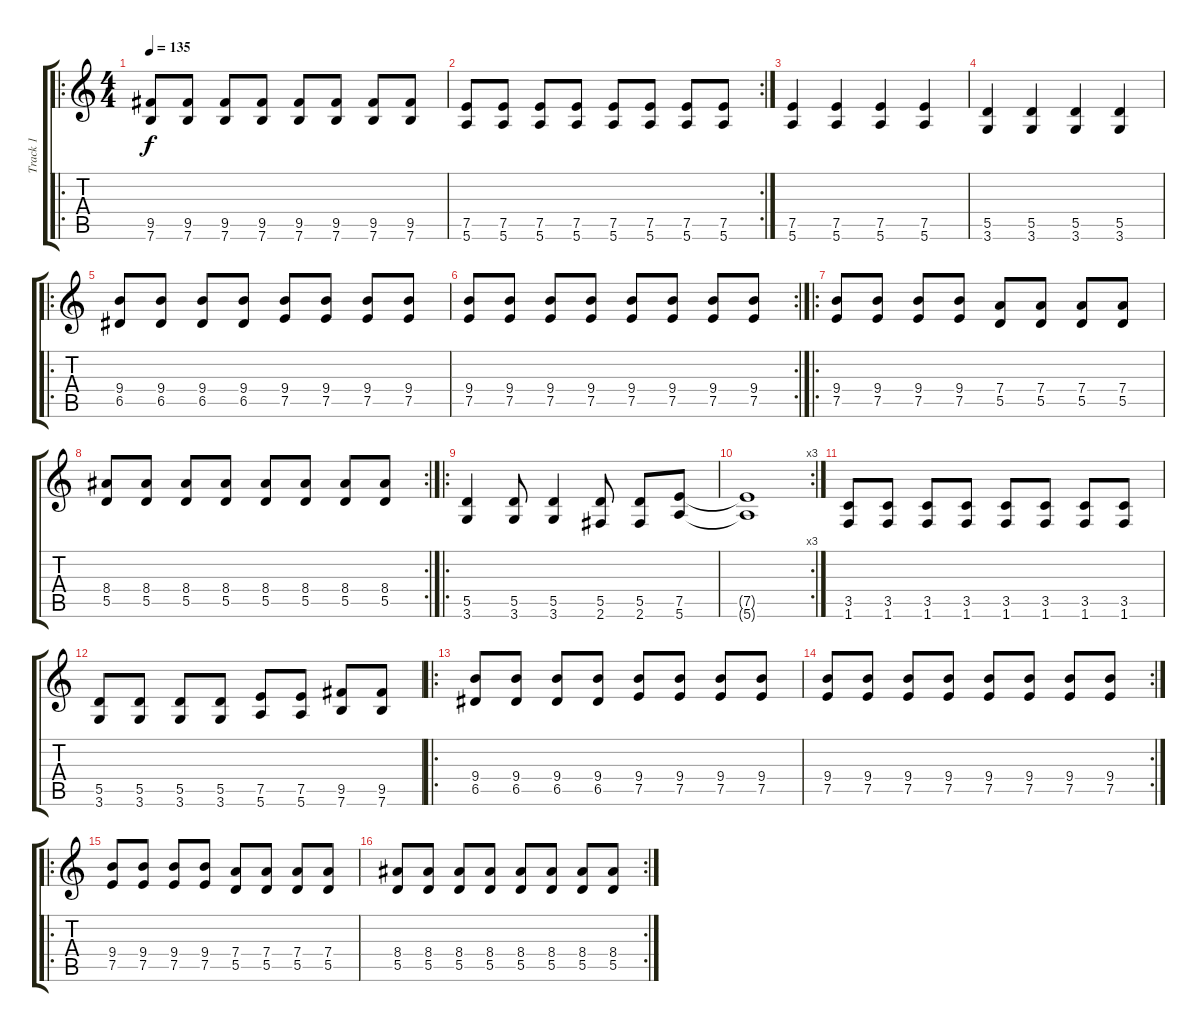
\track ("Track 1" "Track 1") {instrument distortionguitar}
\staff {score tabs}
\tuning (E4 B3 G3 D3 A2 E2) {hide}
\ro
\ts (4 4)
\tempo 135
\clef g2
\ks c
(9.5 7.6).8{dy f} (9.5 7.6).8 (9.5 7.6).8 (9.5 7.6).8 (9.5 7.6).8 (9.5 7.6).8 (9.5 7.6).8 (9.5 7.6).8 |
\rc 2
(7.5 5.6).8 (7.5 5.6).8 (7.5 5.6).8 (7.5 5.6).8 (7.5 5.6).8 (7.5 5.6).8 (7.5 5.6).8 (7.5 5.6).8 |
(7.5 5.6).4 (7.5 5.6).4 (7.5 5.6).4 (7.5 5.6).4 |
(5.5 3.6).4 (5.5 3.6).4 (5.5 3.6).4 (5.5 3.6).4 |
\ro
(9.4 6.5).8{instrument overdrivenguitar} (9.4 6.5).8 (9.4 6.5).8 (9.4 6.5).8 (9.4 7.5).8 (9.4 7.5).8 (9.4 7.5).8 (9.4 7.5).8 |
\rc 2
(9.4 7.5).8 (9.4 7.5).8 (9.4 7.5).8 (9.4 7.5).8 (9.4 7.5).8 (9.4 7.5).8 (9.4 7.5).8 (9.4 7.5).8 |
\ro
(9.4 7.5).8 (9.4 7.5).8 (9.4 7.5).8 (9.4 7.5).8 (7.4 5.5).8 (7.4 5.5).8 (7.4 5.5).8 (7.4 5.5).8 |
\rc 2
(8.4 5.5).8 (8.4 5.5).8 (8.4 5.5).8 (8.4 5.5).8 (8.4 5.5).8 (8.4 5.5).8 (8.4 5.5).8 (8.4 5.5).8 |
\ro
(5.5 3.6).4{instrument electricguitarjazz} (5.5 3.6).8 (5.5 3.6).4 (5.5 2.6).8 (5.5 2.6).8 (7.5 5.6).8 |
\rc 3
(7.5{t} 5.6{t}).1 |
(3.5 1.6).8{instrument electricguitarjazz} (3.5 1.6).8 (3.5 1.6).8 (3.5 1.6).8 (3.5 1.6).8 (3.5 1.6).8 (3.5 1.6).8 (3.5 1.6).8 |
(5.5 3.6).8{instrument distortionguitar} (5.5 3.6).8 (5.5 3.6).8 (5.5 3.6).8 (7.5 5.6).8 (7.5 5.6).8 (9.5 7.6).8 (9.5 7.6).8 |
\ro
(9.4 6.5).8 (9.4 6.5).8 (9.4 6.5).8 (9.4 6.5).8 (9.4 7.5).8 (9.4 7.5).8 (9.4 7.5).8 (9.4 7.5).8 |
\rc 2
(9.4 7.5).8 (9.4 7.5).8 (9.4 7.5).8 (9.4 7.5).8 (9.4 7.5).8 (9.4 7.5).8 (9.4 7.5).8 (9.4 7.5).8 |
\ro
(9.4 7.5).8 (9.4 7.5).8 (9.4 7.5).8 (9.4 7.5).8 (7.4 5.5).8 (7.4 5.5).8 (7.4 5.5).8 (7.4 5.5).8 |
\rc 2
(8.4 5.5).8 (8.4 5.5).8 (8.4 5.5).8 (8.4 5.5).8 (8.4 5.5).8 (8.4 5.5).8 (8.4 5.5).8 (8.4 5.5).8
